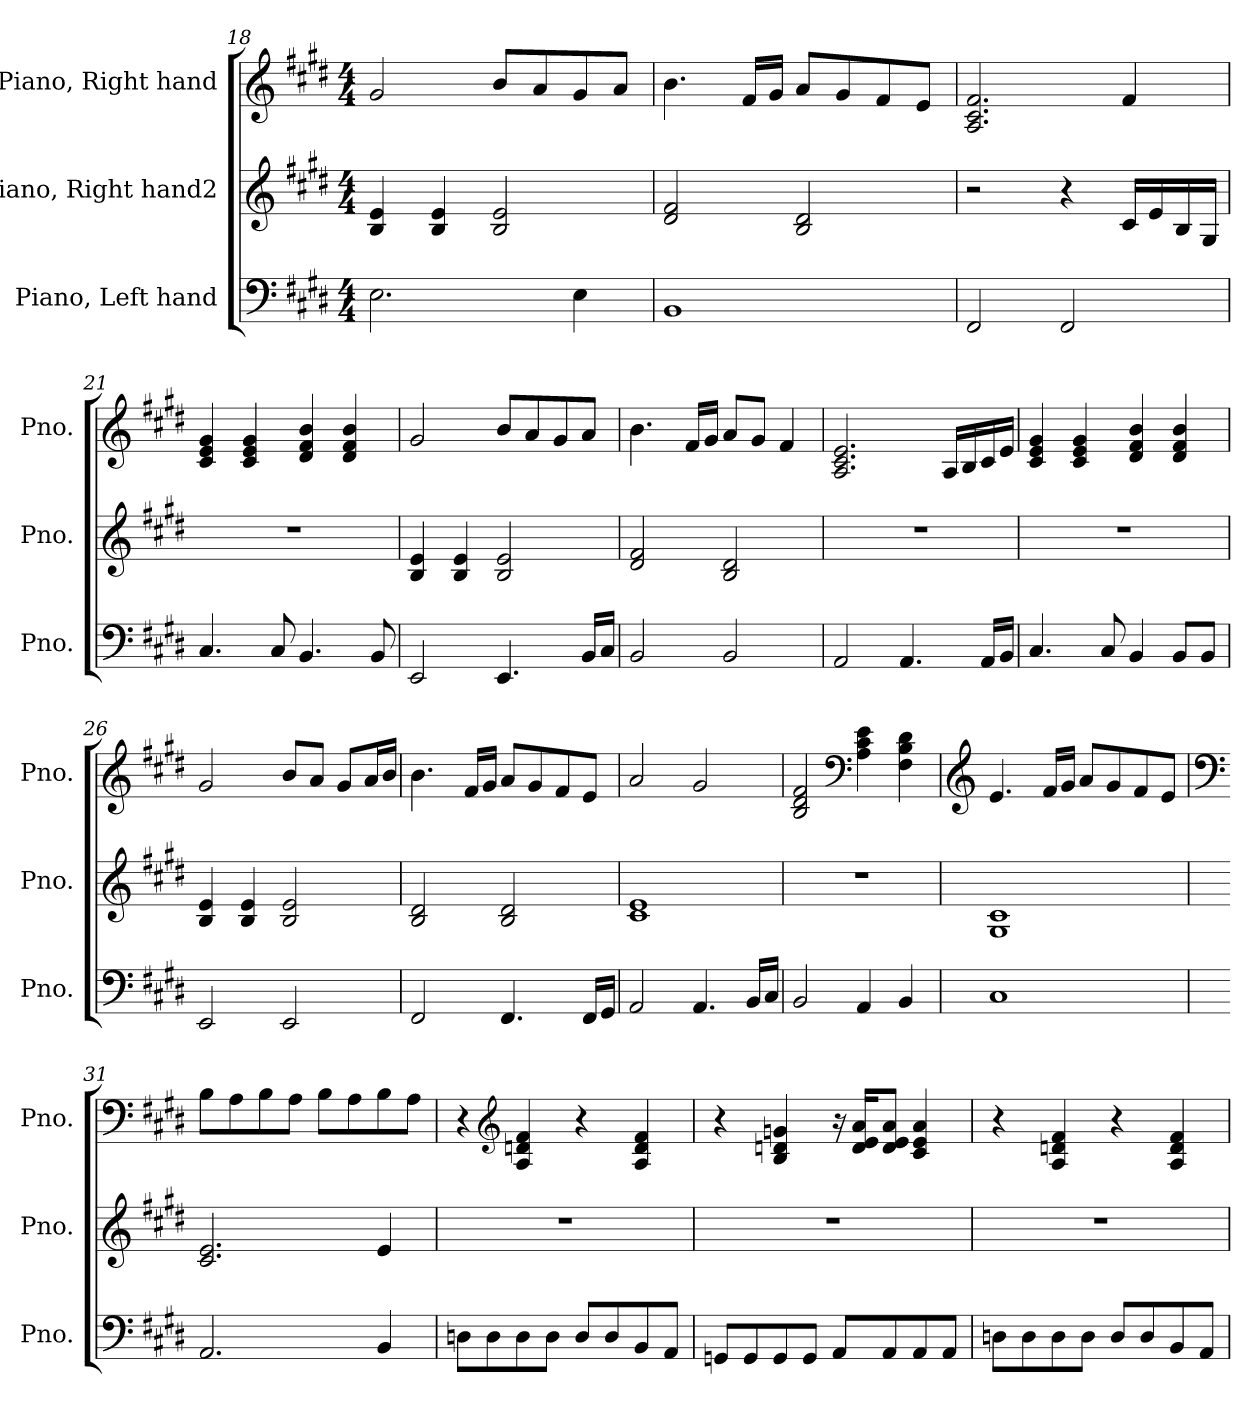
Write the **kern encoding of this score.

**kern	**kern	**kern
*part3	*part2	*part1
*staff3	*staff2	*staff1
*I"Piano, Left hand	*I"Piano, Right hand2	*I"Piano, Right hand
*I'Pno.	*I'Pno.	*I'Pno.
*clefF4	*clefG2	*clefG2
*k[f#c#g#d#]	*k[f#c#g#d#]	*k[f#c#g#d#]
*M4/4	*M4/4	*M4/4
=18	=18	=18
2.E\	4B/ 4e/	2g#/
.	4B/ 4e/	.
.	2B/ 2e/	8b/L
.	.	8a/
4E\	.	8g#/
.	.	8a/J
=19	=19	=19
1BB	2d#/ 2f#/	4.b\
.	.	16f#/LL
.	.	16g#/JJ
.	2B/ 2d#/	8a/L
.	.	8g#/
.	.	8f#/
.	.	8e/J
!!LO:LB:g=z
=20	=20	=20
2FF#/	2r	2.A/ 2.c#/ 2.f#/
2FF#/	4r	.
.	16c#/LL	4f#/
.	16e/	.
.	16B/	.
.	16G#/JJ	.
=21	=21	=21
4.C#/	1r	4c#/ 4e/ 4g#/
.	.	4c#/ 4e/ 4g#/
8C#/	.	.
4.BB/	.	4d#/ 4f#/ 4b/
.	.	4d#/ 4f#/ 4b/
8BB/	.	.
=22	=22	=22
2EE/	4B/ 4e/	2g#/
.	4B/ 4e/	.
4.EE/	2B/ 2e/	8b/L
.	.	8a/
.	.	8g#/
16BB/LL	.	8a/J
16C#/JJ	.	.
=23	=23	=23
2BB/	2d#/ 2f#/	4.b\
.	.	16f#/LL
.	.	16g#/JJ
2BB/	2B/ 2d#/	8a/L
.	.	8g#/J
.	.	4f#/
=24	=24	=24
2AA/	1r	2.A/ 2.c#/ 2.e/
4.AA/	.	.
.	.	16A/LL
.	.	16B/
16AA/LL	.	16c#/
16BB/JJ	.	16e/JJ
!!LO:LB:g=z
=25	=25	=25
4.C#/	1r	4c#/ 4e/ 4g#/
.	.	4c#/ 4e/ 4g#/
8C#/	.	.
4BB/	.	4d#/ 4f#/ 4b/
8BB/L	.	4d#/ 4f#/ 4b/
8BB/J	.	.
=26	=26	=26
2EE/	4B/ 4e/	2g#/
.	4B/ 4e/	.
2EE/	2B/ 2e/	8b/L
.	.	8a/J
.	.	8g#/L
.	.	16a/L
.	.	16b/JJ
=27	=27	=27
2FF#/	2B/ 2d#/	4.b\
.	.	16f#/LL
.	.	16g#/JJ
4.FF#/	2B/ 2d#/	8a/L
.	.	8g#/
.	.	8f#/
16FF#/LL	.	8e/J
16GG#/JJ	.	.
=28	=28	=28
2AA/	1c# 1e	2a/
4.AA/	.	2g#/
16BB/LL	.	.
16C#/JJ	.	.
=29	=29	=29
2BB/	1r	2B/ 2d#/ 2f#/
*	*	*clefF4
4AA/	.	4A\ 4c#\ 4e\
4BB/	.	4F#\ 4B\ 4d#\
!!LO:PB:g=z
=30	=30	=30
*	*	*clefG2
1C#	1G# 1c#	4.e/
.	.	16f#/LL
.	.	16g#/JJ
.	.	8a/L
.	.	8g#/
.	.	8f#/
.	.	8e/J
=31	=31	=31
*	*	*clefF4
2.AA/	2.c#/ 2.e/	8B\L
.	.	8A\
.	.	8B\
.	.	8A\J
.	.	8B\L
.	.	8A\
4BB/	4e/	8B\
.	.	8A\J
=32	=32	=32
8Dn\L	1r	4r
8D\	.	.
*	*	*clefG2
8D\	.	4A/ 4dn/ 4f#/
8D\J	.	.
8D/L	.	4r
8D/	.	.
8BB/	.	4A/ 4d/ 4f#/
8AA/J	.	.
=33	=33	=33
8GGn/L	1r	4r
8GG/	.	.
8GG/	.	4B/ 4dn/ 4gn/
8GG/J	.	.
8AA/L	.	16r
.	.	16d/ 16e/ 16a/KL
8AA/	.	8d/ 8e/ 8a/J
8AA/	.	4c#/ 4e/ 4a/
8AA/J	.	.
!!LO:LB:g=z
=34	=34	=34
8Dn\L	1r	4r
8D\	.	.
8D\	.	4A/ 4dn/ 4f#/
8D\J	.	.
8D/L	.	4r
8D/	.	.
8BB/	.	4A/ 4d/ 4f#/
8AA/J	.	.
=	=	=
*-	*-	*-
